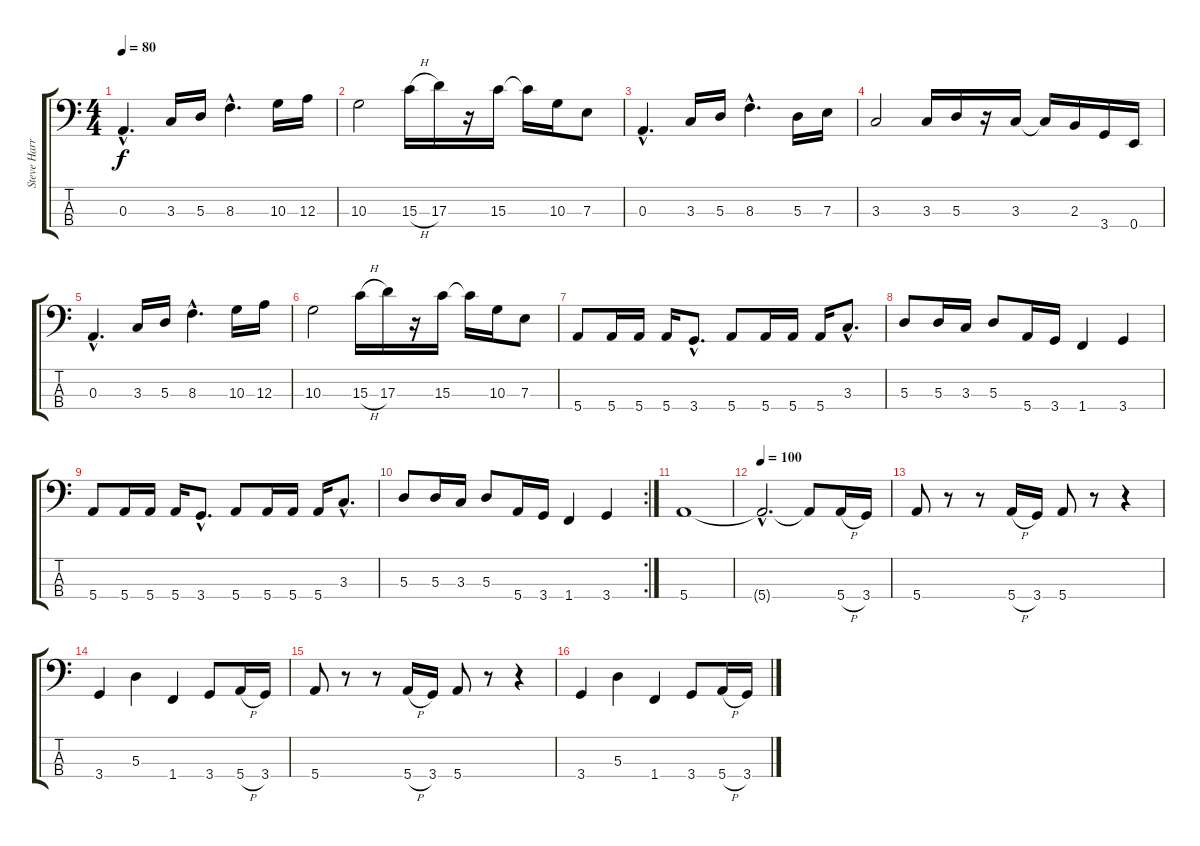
\track ("Steve Harris" "Steve Harr") {instrument electricbassfinger}
\staff {score tabs}
\tuning (G2 D2 A1 E1) {hide}
\ts (4 4)
\tempo 80
\clef f4
\ks c
0.3{hac}.4{d dy f} 3.3.16 5.3.16 8.3{hac}.4{d} 10.3.16 12.3.16 |
10.3.2 15.3{h}.16 17.3.16 r.16 15.3.16 15.3{t}.16 10.3.16 7.3.8 |
0.3{hac}.4{d} 3.3.16 5.3.16 8.3{hac}.4{d} 5.3.16 7.3.16 |
3.3.2 3.3.16 5.3.16 r.16 3.3.16 3.3{t}.16 2.3.16 3.4.16 0.4.16 |
0.3{hac}.4{d} 3.3.16 5.3.16 8.3{hac}.4{d} 10.3.16 12.3.16 |
10.3.2 15.3{h}.16 17.3.16 r.16 15.3.16 15.3{t}.16 10.3.16 7.3.8 |
5.4.8 5.4.16 5.4.16 5.4.16 3.4{hac}.8{d} 5.4.8 5.4.16 5.4.16 5.4.16 3.3{hac}.8{d} |
5.3.8 5.3.16 3.3.16 5.3.8 5.4.16 3.4.16 1.4.4 3.4.4 |
5.4.8 5.4.16 5.4.16 5.4.16 3.4{hac}.8{d} 5.4.8 5.4.16 5.4.16 5.4.16 3.3{hac}.8{d} |
\rc 2
5.3.8 5.3.16 3.3.16 5.3.8 5.4.16 3.4.16 1.4.4 3.4.4 |
5.4.1 |
\tempo 100
5.4{hac t}.2{d} 5.4{t}.8 5.4{h}.16 3.4.16 |
5.4.8 r.8 r.8 5.4{h}.16 3.4.16 5.4.8 r.8 r.4 |
3.4.4 5.3.4 1.4.4 3.4.8 5.4{h}.16 3.4.16 |
5.4.8 r.8 r.8 5.4{h}.16 3.4.16 5.4.8 r.8 r.4 |
3.4.4 5.3.4 1.4.4 3.4.8 5.4{h}.16 3.4.16
